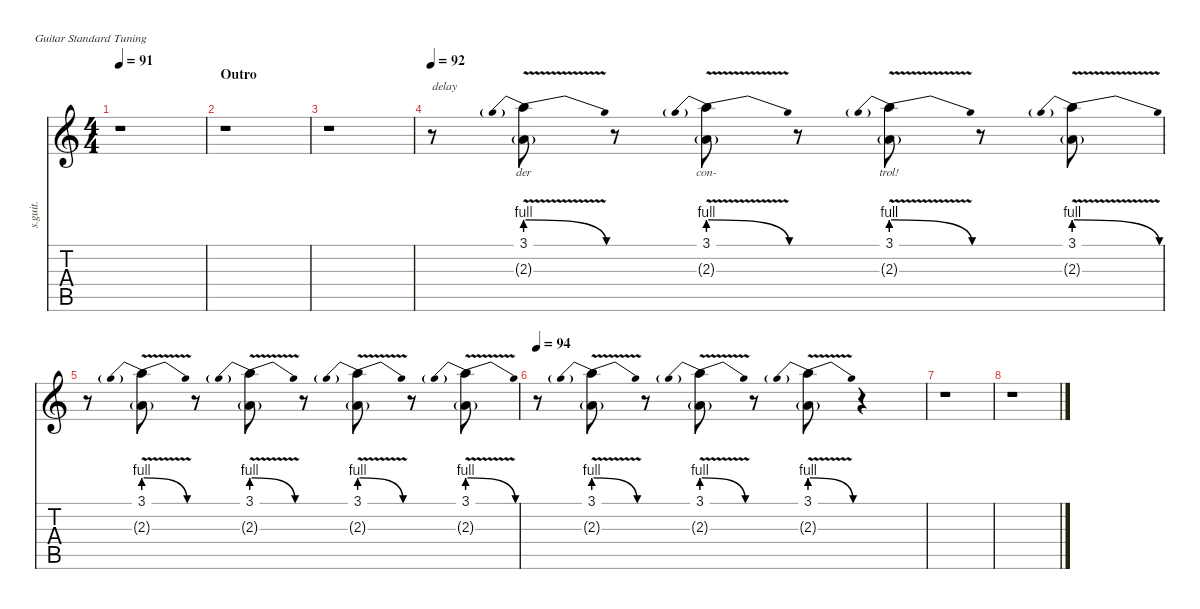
\defaultSystemsLayout 4
\hideDynamics
\bracketExtendMode nobrackets
\track ("Zack de la Rocha - Vocals 2" "s.guit.") {instrument tenorsax}
\staff {score tabs}
\tuning (E4 B3 G3 D3 A2 E2)
\displaytranspose 12
\ts (4 4)
\tempo 91
\clef g2
\ks c
r.1{dy fff} |
\section ("" "Outro")
r.1 |
r.1 |
\tempo 92
r.8{txt "delay"} (3.1{be (prebendrelease 0 4 60 0) v} 2.3{g}).8{lyrics (0 "der") lyrics (1 "") lyrics (2 "") lyrics (3 "") lyrics (4 "") dy ff} r.8 (3.1{be (prebendrelease 0 4 60 0) v} 2.3{g}).8{lyrics (0 "con-") lyrics (1 "") lyrics (2 "") lyrics (3 "") lyrics (4 "") dy f} r.8 (3.1{be (prebendrelease 0 4 60 0) v} 2.3{g}).8{lyrics (0 "trol!") lyrics (1 "") lyrics (2 "") lyrics (3 "") lyrics (4 "") dy mf} r.8 (3.1{be (prebendrelease 0 4 60 0) v} 2.3{g}).8{lyrics (0 "") lyrics (1 "") lyrics (2 "") lyrics (3 "") lyrics (4 "") dy mp} |
r.8 (3.1{be (prebendrelease 0 4 60 0) v} 2.3{g}).8{lyrics (0 "") lyrics (1 "") lyrics (2 "") lyrics (3 "") lyrics (4 "") dy p} r.8 (3.1{be (prebendrelease 0 4 60 0) v} 2.3{g}).8{lyrics (0 "") lyrics (1 "") lyrics (2 "") lyrics (3 "") lyrics (4 "") dy pp} r.8 (3.1{be (prebendrelease 0 4 60 0) v} 2.3{g}).8{lyrics (0 "") lyrics (1 "") lyrics (2 "") lyrics (3 "") lyrics (4 "") dy ppp} r.8 (3.1{be (prebendrelease 0 4 60 0) v} 2.3{g}).8{lyrics (0 "") lyrics (1 "") lyrics (2 "") lyrics (3 "") lyrics (4 "")} |
\tempo 94
r.8 (3.1{be (prebendrelease 0 4 60 0) v} 2.3{g}).8{lyrics (0 "") lyrics (1 "") lyrics (2 "") lyrics (3 "") lyrics (4 "")} r.8 (3.1{be (prebendrelease 0 4 60 0) v} 2.3{g}).8{lyrics (0 "") lyrics (1 "") lyrics (2 "") lyrics (3 "") lyrics (4 "")} r.8 (3.1{be (prebendrelease 0 4 60 0) v} 2.3{g}).8{lyrics (0 "") lyrics (1 "") lyrics (2 "") lyrics (3 "") lyrics (4 "")} r.4 |
r.1 |
r.1
